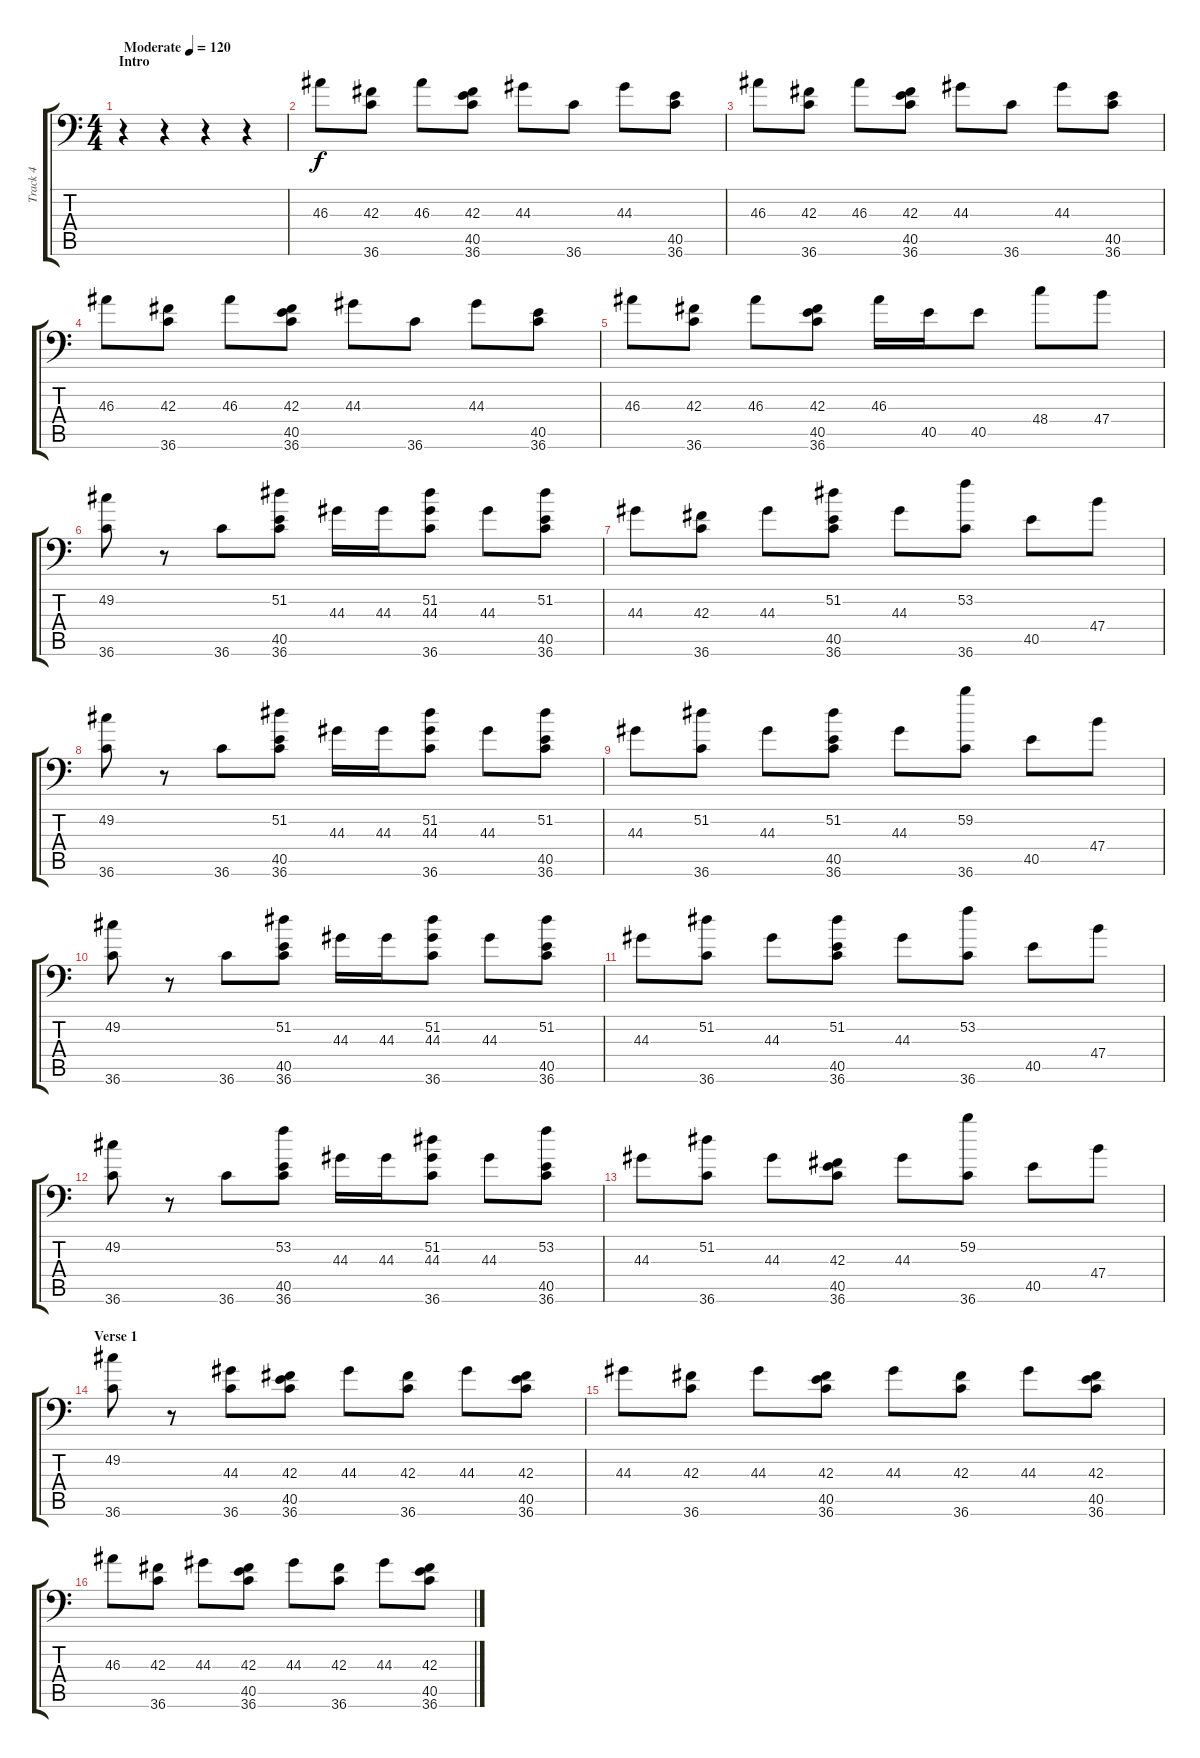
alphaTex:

\track ("Track 4" "Track 4") {instrument acousticgrandpiano}
\staff {score tabs}
\tuning (C-1 C-1 C-1 C-1 C-1 C-1) {hide}
\ts (4 4)
\section ("" "Intro")
\tempo (120 "Moderate")
\clef f4
\ks c
r.4{dy f instrument acousticgrandpiano} r.4 r.4 r.4 |
46.3.8 (42.3 36.6).8 46.3.8 (42.3 40.5 36.6).8 44.3.8 36.6.8 44.3.8 (40.5 36.6).8 |
46.3.8 (42.3 36.6).8 46.3.8 (42.3 40.5 36.6).8 44.3.8 36.6.8 44.3.8 (40.5 36.6).8 |
46.3.8 (42.3 36.6).8 46.3.8 (42.3 40.5 36.6).8 44.3.8 36.6.8 44.3.8 (40.5 36.6).8 |
46.3.8 (42.3 36.6).8 46.3.8 (42.3 40.5 36.6).8 46.3.16 40.5.16 40.5.8 48.4.8 47.4.8 |
(49.2 36.6).8 r.8 36.6.8 (51.2 40.5 36.6).8 44.3.16 44.3.16 (51.2 44.3 36.6).8 44.3.8 (51.2 40.5 36.6).8 |
44.3.8 (42.3 36.6).8 44.3.8 (51.2 40.5 36.6).8 44.3.8 (53.2 36.6).8 40.5.8 47.4.8 |
(49.2 36.6).8 r.8 36.6.8 (51.2 40.5 36.6).8 44.3.16 44.3.16 (51.2 44.3 36.6).8 44.3.8 (51.2 40.5 36.6).8 |
44.3.8 (51.2 36.6).8 44.3.8 (51.2 40.5 36.6).8 44.3.8 (59.2 36.6).8 40.5.8 47.4.8 |
(49.2 36.6).8 r.8 36.6.8 (51.2 40.5 36.6).8 44.3.16 44.3.16 (51.2 44.3 36.6).8 44.3.8 (51.2 40.5 36.6).8 |
44.3.8 (51.2 36.6).8 44.3.8 (51.2 40.5 36.6).8 44.3.8 (53.2 36.6).8 40.5.8 47.4.8 |
(49.2 36.6).8 r.8 36.6.8 (53.2 40.5 36.6).8 44.3.16 44.3.16 (51.2 44.3 36.6).8 44.3.8 (53.2 40.5 36.6).8 |
44.3.8 (51.2 36.6).8 44.3.8 (42.3 40.5 36.6).8 44.3.8 (59.2 36.6).8 40.5.8 47.4.8 |
\section ("" "Verse 1")
(49.2 36.6).8 r.8 (44.3 36.6).8 (42.3 40.5 36.6).8 44.3.8 (42.3 36.6).8 44.3.8 (42.3 40.5 36.6).8 |
44.3.8 (42.3 36.6).8 44.3.8 (42.3 40.5 36.6).8 44.3.8 (42.3 36.6).8 44.3.8 (42.3 40.5 36.6).8 |
46.3.8 (42.3 36.6).8 44.3.8 (42.3 40.5 36.6).8 44.3.8 (42.3 36.6).8 44.3.8 (42.3 40.5 36.6).8
